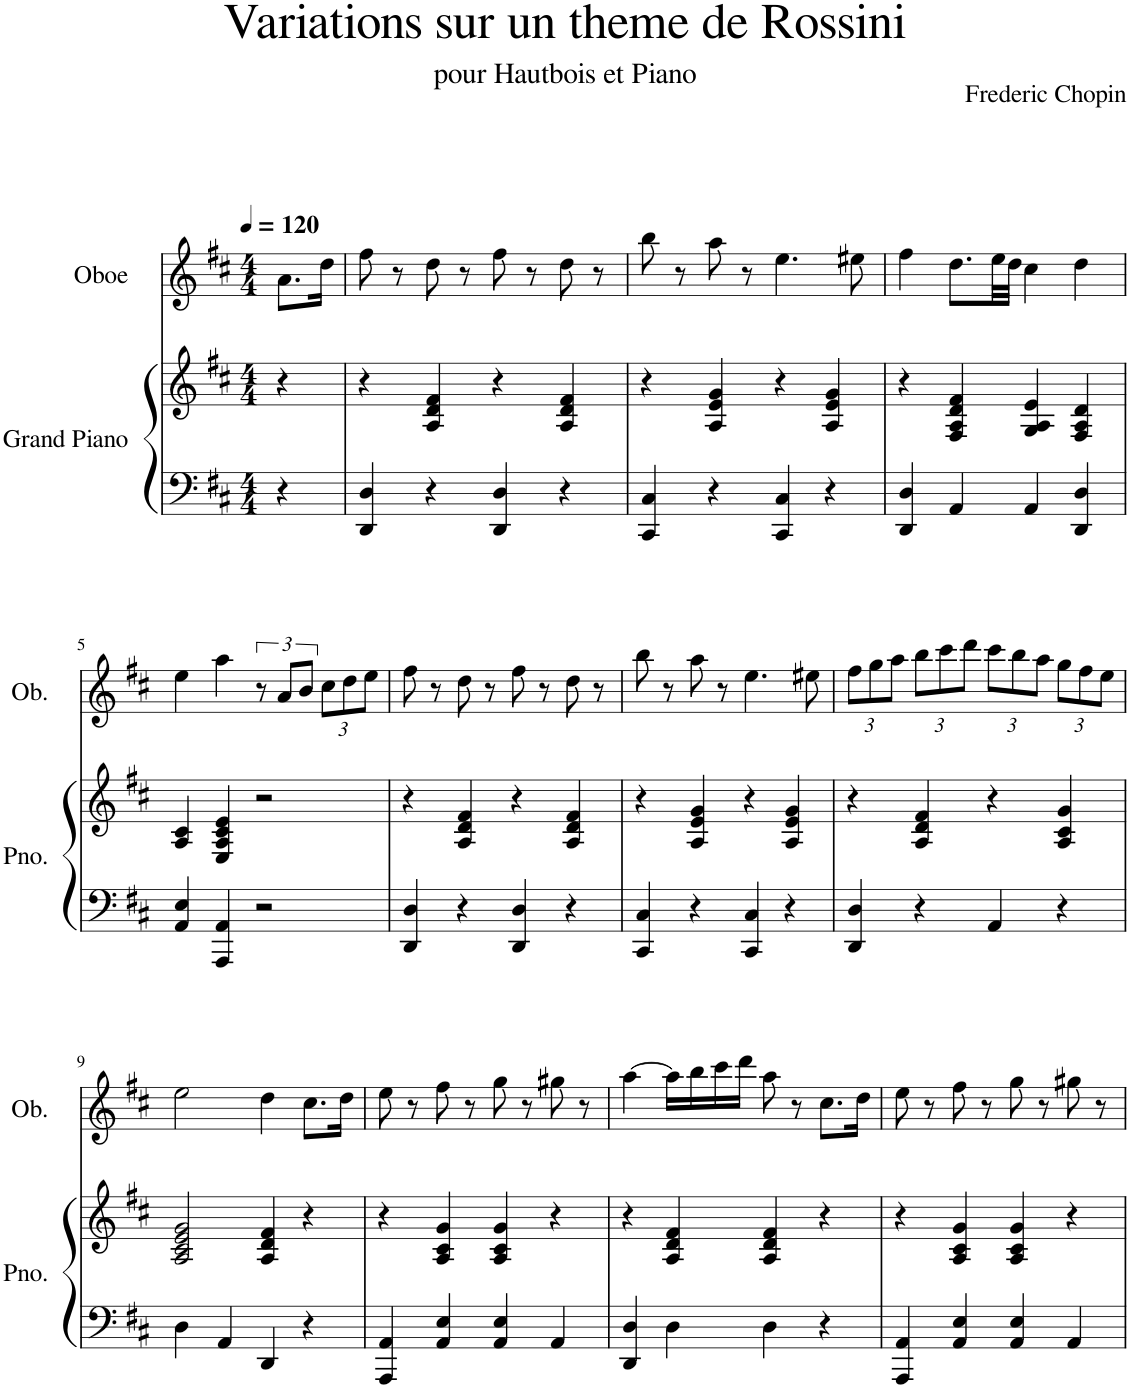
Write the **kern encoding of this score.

**kern	**kern	**kern
*part2	*part2	*part1
*staff3	*staff2	*staff1
*I"Grand Piano	*	*I"Oboe
*I'Pno.	*	*I'Ob.
*clefF4	*clefG2	*clefG2
*k[f#c#]	*k[f#c#]	*k[f#c#]
*M4/4	*M4/4	*M4/4
*MM120	*MM120	*MM120
=1	=1	=1
4r	4r	8.a\L
.	.	16dd\Jk
=2	=2	=2
4DD/ 4D/	4r	8ff#\
.	.	8r
4r	4A/ 4d/ 4f#/	8dd\
.	.	8r
4DD/ 4D/	4r	8ff#\
.	.	8r
4r	4A/ 4d/ 4f#/	8dd\
.	.	8r
=3	=3	=3
4CC#/ 4C#/	4r	8bb\
.	.	8r
4r	4A/ 4e/ 4g/	8aa\
.	.	8r
4CC#/ 4C#/	4r	4.ee\
4r	4A/ 4e/ 4g/	.
.	.	8ee#X\
=4	=4	=4
4DD/ 4D/	4r	4ff#\
4AA/	4F#/ 4A/ 4d/ 4f#/	8.dd\L
.	.	32ee\LL
.	.	32dd\JJJ
4AA/	4G/ 4A/ 4e/	4cc#\
4DD/ 4D/	4F#/ 4A/ 4d/	4dd\
!!LO:LB:g=z
=5	=5	=5
4AA/ 4E/	4A/ 4c#/	4ee\
4AAA/ 4AA/	4E/ 4A/ 4c#/ 4e/	4aa\
2r	2r	12r
.	.	12a/L
.	.	12b/J
*	*	*Xbrackettup
.	.	12cc#\L
.	.	12dd\
.	.	12ee\J
=6	=6	=6
4DD/ 4D/	4r	8ff#\
.	.	8r
4r	4A/ 4d/ 4f#/	8dd\
.	.	8r
4DD/ 4D/	4r	8ff#\
.	.	8r
4r	4A/ 4d/ 4f#/	8dd\
.	.	8r
=7	=7	=7
4CC#/ 4C#/	4r	8bb\
.	.	8r
4r	4A/ 4e/ 4g/	8aa\
.	.	8r
4CC#/ 4C#/	4r	4.ee\
4r	4A/ 4e/ 4g/	.
.	.	8ee#X\
=8	=8	=8
4DD/ 4D/	4r	12ff#\L
.	.	12gg\
.	.	12aa\J
4r	4A/ 4d/ 4f#/	12bb\L
.	.	12ccc#\
.	.	12ddd\J
4AA/	4r	12ccc#\L
.	.	12bb\
.	.	12aa\J
4r	4A/ 4c#/ 4g/	12gg\L
.	.	12ff#\
.	.	12ee\J
!!LO:LB:g=z
=9	=9	=9
4D\	2A/ 2c#/ 2e/ 2g/	2ee\
4AA/	.	.
4DD/	4A/ 4d/ 4f#/	4dd\
4r	4r	8.cc#\L
.	.	16dd\Jk
=10	=10	=10
4AAA/ 4AA/	4r	8ee\
.	.	8r
4AA/ 4E/	4A/ 4c#/ 4g/	8ff#\
.	.	8r
4AA/ 4E/	4A/ 4c#/ 4g/	8gg\
.	.	8r
4AA/	4r	8gg#X\
.	.	8r
=11	=11	=11
4DD/ 4D/	4r	[4aa\
4D\	4A/ 4d/ 4f#/	16aa\LL]
.	.	16bb\
.	.	16ccc#\
.	.	16ddd\JJ
4D\	4A/ 4d/ 4f#/	8aa\
.	.	8r
4r	4r	8.cc#\L
.	.	16dd\Jk
=12	=12	=12
4AAA/ 4AA/	4r	8ee\
.	.	8r
4AA/ 4E/	4A/ 4c#/ 4g/	8ff#\
.	.	8r
4AA/ 4E/	4A/ 4c#/ 4g/	8gg\
.	.	8r
4AA/	4r	8gg#X\
.	.	8r
=	=	=
*-	*-	*-
